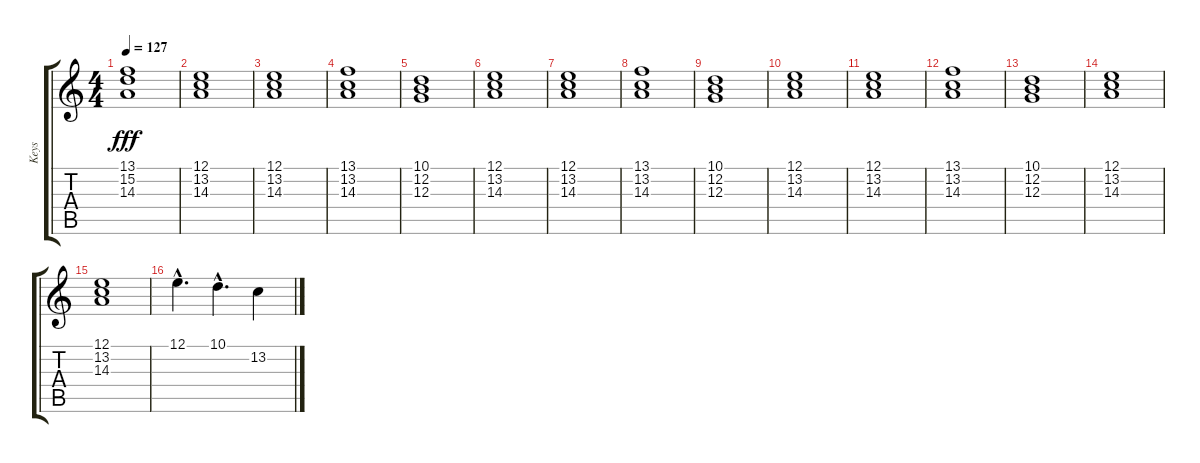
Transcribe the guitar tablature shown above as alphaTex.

\track ("Keys" "Keys") {instrument tremolostrings}
\staff {score tabs}
\tuning (E4 B3 G3 D3 A2 E2) {hide}
\ts (4 4)
\tempo 127
\clef g2
\ks c
(13.1 15.2 14.3).1{dy fff} |
(12.1 13.2 14.3).1 |
(12.1 13.2 14.3).1 |
(13.1 13.2 14.3).1 |
(10.1 12.2 12.3).1 |
(12.1 13.2 14.3).1 |
(12.1 13.2 14.3).1 |
(13.1 13.2 14.3).1 |
(10.1 12.2 12.3).1 |
(12.1 13.2 14.3).1 |
(12.1 13.2 14.3).1 |
(13.1 13.2 14.3).1 |
(10.1 12.2 12.3).1 |
(12.1 13.2 14.3).1 |
(12.1 13.2 14.3).1 |
12.1{hac}.4{d} 10.1{hac}.4{d} 13.2.4
